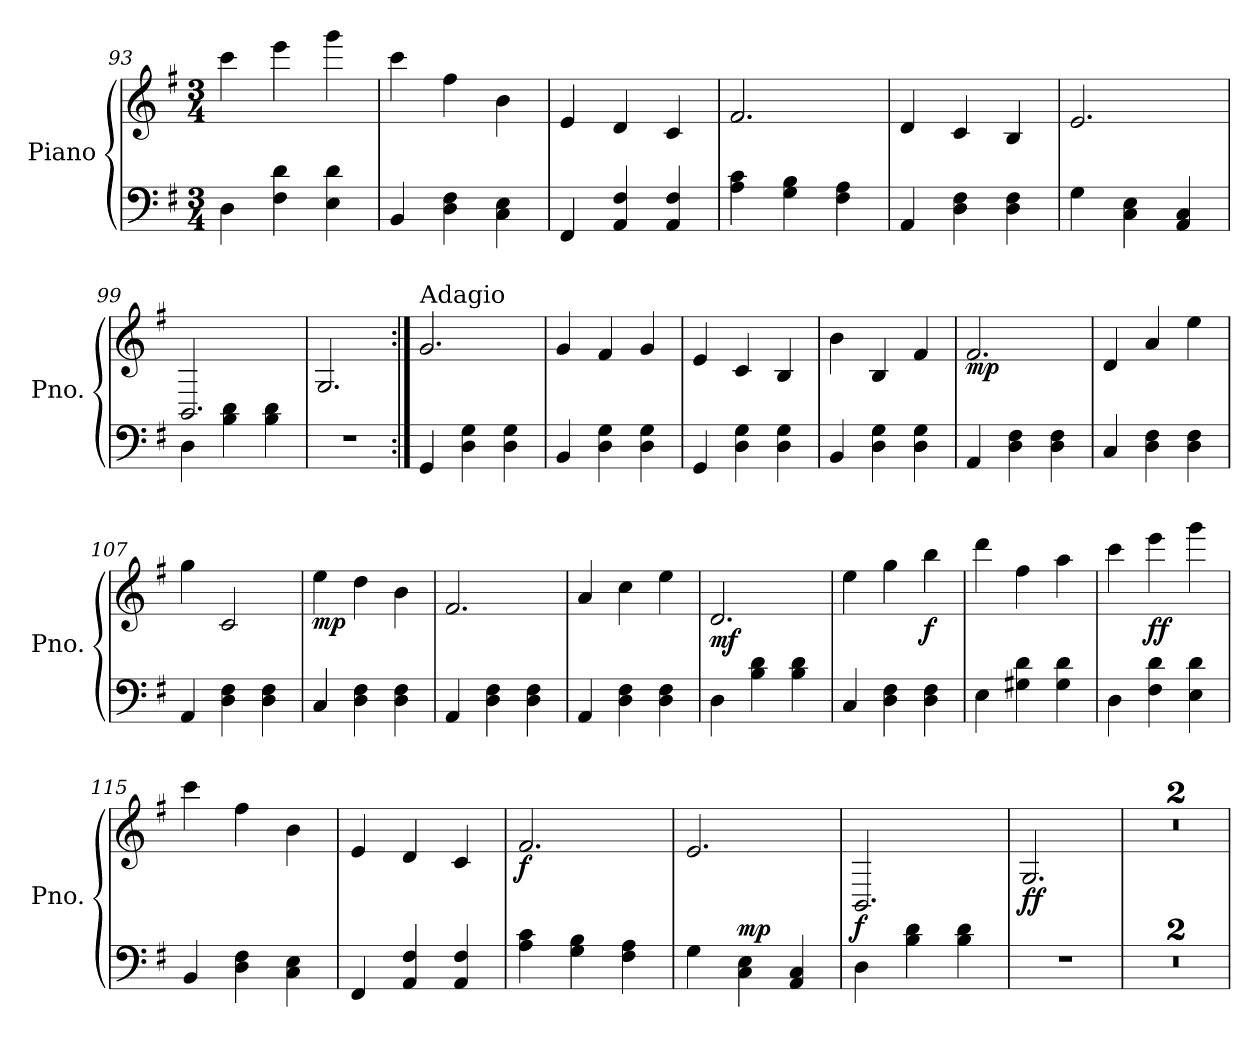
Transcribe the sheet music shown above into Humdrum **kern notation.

**kern	**kern	**dynam
*part1	*part1	*part1
*staff2	*staff1	*staff1/2
*I"Piano	*	*
*I'Pno.	*	*
*clefF4	*clefG2	*
*k[f#]	*k[f#]	*
*G:	*G:	*
*M3/4	*M3/4	*
=93	=93	=93
4D\	4ccc\	.
4F#\ 4d\	4eee\	.
4E\ 4d\	4ggg\	.
!!LO:LB:g=z
=94	=94	=94
4BB/	4ccc\	.
4D\ 4F#\	4ff#\	.
4C\ 4E\	4b\	.
=95	=95	=95
4FF#/	4e/	.
4AA/ 4F#/	4d/	.
4AA/ 4F#/	4c/	.
=96	=96	=96
4A\ 4c\	2.f#/	.
4G\ 4B\	.	.
4F#\ 4A\	.	.
=97	=97	=97
4AA/	4d/	.
4D\ 4F#\	4c/	.
4D\ 4F#\	4B/	.
=98	=98	=98
4G\	2.e/	.
4C\ 4E\	.	.
4AA/ 4C/	.	.
=99	=99	=99
4D\	2.BB/	.
4B\ 4d\	.	.
4B\ 4d\	.	.
=100	=100	=100
2.r	2.G/	.
=101:|!	=101:|!	=101:|!
!	!LO:TX:a:t=Adagio	!
4GG/	2.g/	.
4D\ 4G\	.	.
4D\ 4G\	.	.
=102	=102	=102
4BB/	4g/	.
4D\ 4G\	4f#/	.
4D\ 4G\	4g/	.
=103	=103	=103
4GG/	4e/	.
4D\ 4G\	4c/	.
4D\ 4G\	4B/	.
=104	=104	=104
4BB/	4b\	.
4D\ 4G\	4B/	.
4D\ 4G\	4f#/	.
!!LO:PB:g=z
=105	=105	=105
!	!	!LO:DY:b
4AA/	2.f#/	mp
4D\ 4F#\	.	.
4D\ 4F#\	.	.
=106	=106	=106
4C/	4d/	.
4D\ 4F#\	4a/	.
4D\ 4F#\	4ee\	.
=107	=107	=107
4AA/	4gg\	.
4D\ 4F#\	2c/	.
4D\ 4F#\	.	.
=108	=108	=108
!	!	!LO:DY:b
4C/	4ee\	mp
4D\ 4F#\	4dd\	.
4D\ 4F#\	4b\	.
=109	=109	=109
4AA/	2.f#/	.
4D\ 4F#\	.	.
4D\ 4F#\	.	.
=110	=110	=110
4AA/	4a/	.
4D\ 4F#\	4cc\	.
4D\ 4F#\	4ee\	.
=111	=111	=111
!	!	!LO:DY:b
4D\	2.d/	mf
4B\ 4d\	.	.
4B\ 4d\	.	.
=112	=112	=112
4C/	4ee\	.
4D\ 4F#\	4gg\	.
!	!	!LO:DY:b
4D\ 4F#\	4bb\	f
=113	=113	=113
4E\	4ddd\	.
4G#X\ 4d\	4ff#\	.
4G#\ 4d\	4aa\	.
=114	=114	=114
4D\	4ccc\	.
!	!	!LO:DY:b
4F#\ 4d\	4eee\	ff
4E\ 4d\	4ggg\	.
!!LO:LB:g=z
=115	=115	=115
4BB/	4ccc\	.
4D\ 4F#\	4ff#\	.
4C\ 4E\	4b\	.
=116	=116	=116
4FF#/	4e/	.
4AA/ 4F#/	4d/	.
4AA/ 4F#/	4c/	.
=117	=117	=117
!	!	!LO:DY:b
4A\ 4c\	2.f#/	f
4G\ 4B\	.	.
4F#\ 4A\	.	.
=118	=118	=118
4G\	2.e/	.
!	!	!LO:DY:a=2
4C\ 4E\	.	mp
4AA/ 4C/	.	.
=119	=119	=119
!	!	!LO:DY:b
4D\	2.BB/	f
4B\ 4d\	.	.
4B\ 4d\	.	.
=120	=120	=120
!	!	!LO:DY:b
2.r	2.G/	ff
=121	=121	=121
2.r	2.r	.
=122	=122	=122
2.r	2.r	.
=	=	=
*-	*-	*-
